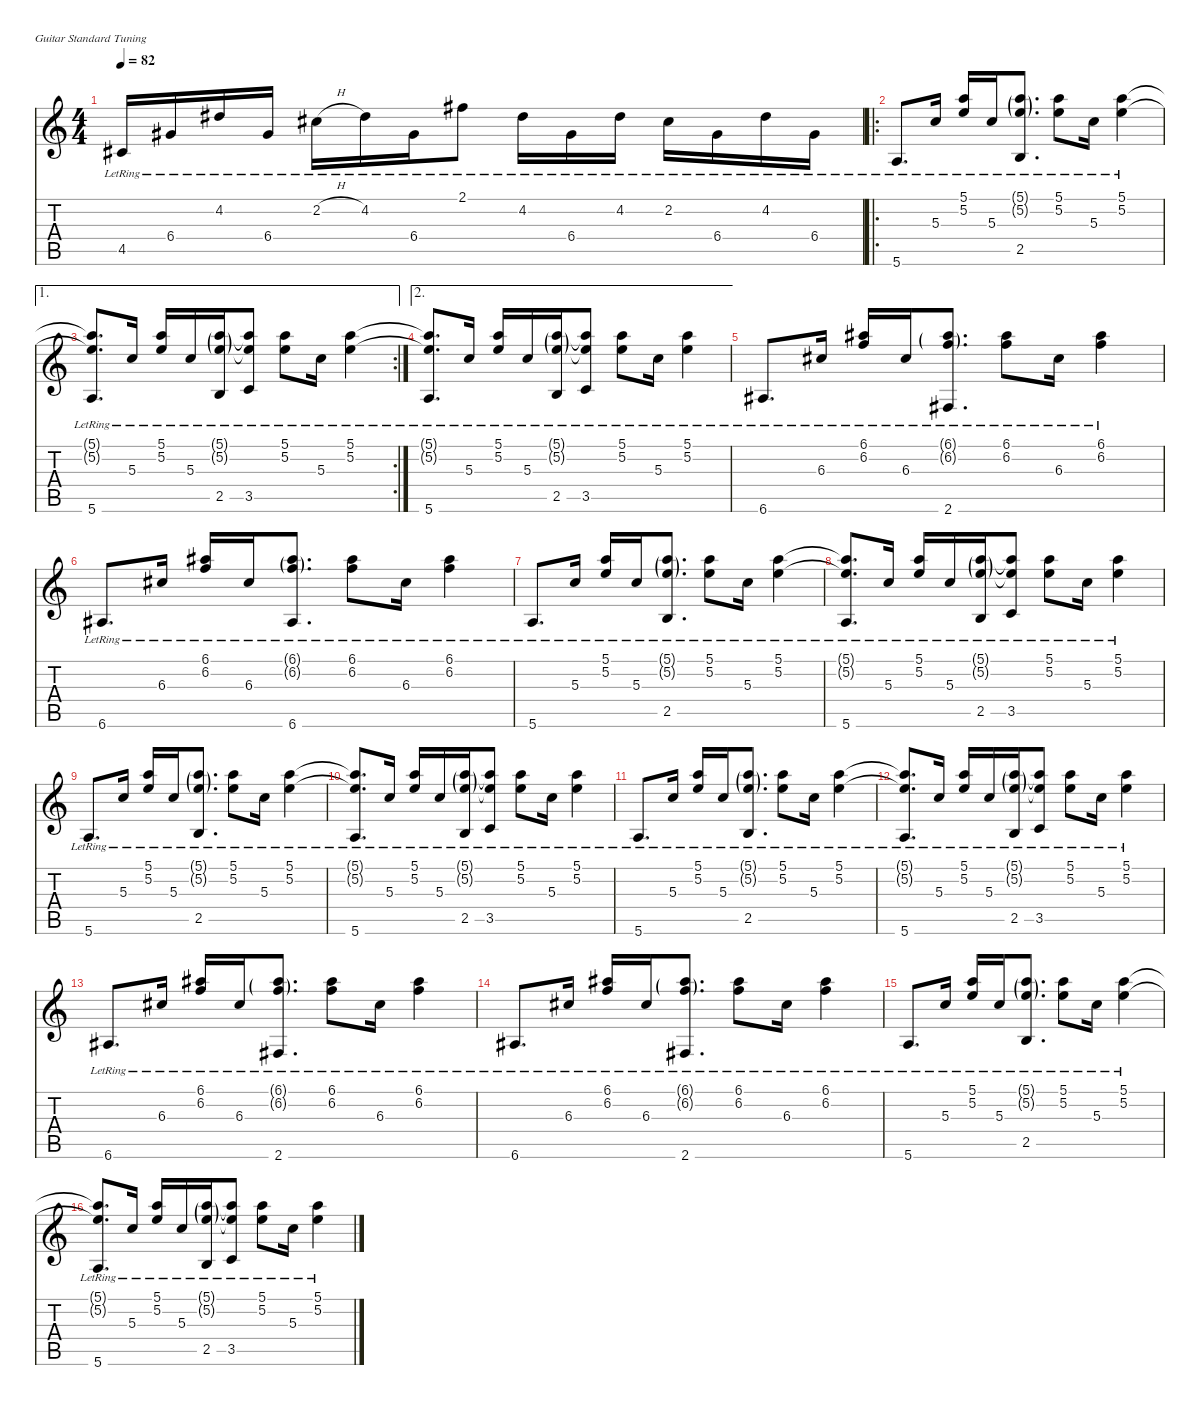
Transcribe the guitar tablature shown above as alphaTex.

\defaultSystemsLayout 4
\hideDynamics
\bracketExtendMode nobrackets
\singleTrackTrackNamePolicy hidden
\multiTrackTrackNamePolicy hidden
\firstSystemTrackNameMode fullname
\firstSystemTrackNameOrientation horizontal
\otherSystemsTrackNameOrientation horizontal
\track ("Guitar 1" "el.guit.") {instrument electricguitarclean}
\staff {score tabs}
\tuning (E4 B3 G3 D3 A2 E2)
\ts (4 4)
\tempo 82
\clef g2
\ks c
4.5{lr acc #}.16{dy f beam Up} 6.4{lr acc #}.16{beam Up} 4.2{lr acc #}.16{beam Up} 6.4{lr acc #}.16{beam Up} 2.2{h lr acc #}.16{beam Down} 4.2{lr acc #}.16{beam Down} 6.4{lr acc #}.16{beam Down} 2.1{lr acc #}.8{beam Down} 4.2{lr acc #}.16{beam Down} 6.4{lr acc #}.16{beam Down} 4.2{lr acc #}.16{beam Down} 2.2{lr acc #}.16{beam Down} 6.4{lr acc #}.16{beam Down} 4.2{lr acc #}.16{beam Down} 6.4{lr acc #}.16{beam Down} |
\ro
5.6{lr}.8{d beam Up} 5.3{lr}.16{beam Up} (5.1{lr} 5.2{lr}).16{beam Up} 5.3{lr}.16{beam Up} (5.1{g lr} 5.2{g lr} 2.5{lr}).8{d beam Up} (5.1{lr} 5.2{lr}).8{beam Down} 5.3{lr}.16{beam Down} (5.1{lr} 5.2{lr}).4{beam Down} |
\ae 1
\rc 2
(5.1{lr t} 5.2{lr t} 5.6{lr}).8{d beam Up} 5.3{lr}.16{beam Up} (5.1{lr} 5.2{lr}).16{beam Up} 5.3{lr}.16{beam Up} (5.1{g lr} 5.2{g lr} 2.5{lr}).16{beam Up} (5.1{lr t} 5.2{lr t} 3.5{lr}).8{beam Up} (5.1{lr} 5.2{lr}).8{beam Down} 5.3{lr}.16{beam Down} (5.1{lr} 5.2{lr}).4{beam Down} |
\ae 2
(5.1{lr t} 5.2{lr t} 5.6{lr}).8{d beam Up} 5.3{lr}.16{beam Up} (5.1{lr} 5.2{lr}).16{beam Up} 5.3{lr}.16{beam Up} (5.1{g lr} 5.2{g lr} 2.5{lr}).16{beam Up} (5.1{lr t} 5.2{lr t} 3.5{lr}).8{beam Up} (5.1{lr} 5.2{lr}).8{beam Down} 5.3{lr}.16{beam Down} (5.1{lr} 5.2{lr}).4{beam Down} |
6.6{lr acc #}.8{d beam Up} 6.3{lr acc #}.16{beam Up} (6.1{lr acc #} 6.2{lr}).16{beam Up} 6.3{lr acc #}.16{beam Up} (6.1{g lr acc #} 6.2{g lr} 2.6{lr acc #}).8{d beam Up} (6.1{lr acc #} 6.2{lr}).8{beam Down} 6.3{lr acc #}.16{beam Down} (6.1{lr acc #} 6.2{lr}).4{beam Down} |
6.6{lr acc #}.8{d beam Up} 6.3{lr acc #}.16{beam Up} (6.1{lr acc #} 6.2{lr}).16{beam Up} 6.3{lr acc #}.16{beam Up} (6.1{g lr acc #} 6.2{g lr} 6.6{lr acc #}).8{d beam Up} (6.1{lr acc #} 6.2{lr}).8{beam Down} 6.3{lr acc #}.16{beam Down} (6.1{lr acc #} 6.2{lr}).4{beam Down} |
5.6{lr}.8{d beam Up} 5.3{lr}.16{beam Up} (5.1{lr} 5.2{lr}).16{beam Up} 5.3{lr}.16{beam Up} (5.1{g lr} 5.2{g lr} 2.5{lr}).8{d beam Up} (5.1{lr} 5.2{lr}).8{beam Down} 5.3{lr}.16{beam Down} (5.1{lr} 5.2{lr}).4{beam Down} |
(5.1{lr t} 5.2{lr t} 5.6{lr}).8{d beam Up} 5.3{lr}.16{beam Up} (5.1{lr} 5.2{lr}).16{beam Up} 5.3{lr}.16{beam Up} (5.1{g lr} 5.2{g lr} 2.5{lr}).16{beam Up} (5.1{lr t} 5.2{lr t} 3.5{lr}).8{beam Up} (5.1{lr} 5.2{lr}).8{beam Down} 5.3{lr}.16{beam Down} (5.1{lr} 5.2{lr}).4{beam Down} |
5.6{lr}.8{d beam Up} 5.3{lr}.16{beam Up} (5.1{lr} 5.2{lr}).16{beam Up} 5.3{lr}.16{beam Up} (5.1{g lr} 5.2{g lr} 2.5{lr}).8{d beam Up} (5.1{lr} 5.2{lr}).8{beam Down} 5.3{lr}.16{beam Down} (5.1{lr} 5.2{lr}).4{beam Down} |
(5.1{lr t} 5.2{lr t} 5.6{lr}).8{d beam Up} 5.3{lr}.16{beam Up} (5.1{lr} 5.2{lr}).16{beam Up} 5.3{lr}.16{beam Up} (5.1{g lr} 5.2{g lr} 2.5{lr}).16{beam Up} (5.1{lr t} 5.2{lr t} 3.5{lr}).8{beam Up} (5.1{lr} 5.2{lr}).8{beam Down} 5.3{lr}.16{beam Down} (5.1{lr} 5.2{lr}).4{beam Down} |
5.6{lr}.8{d beam Up} 5.3{lr}.16{beam Up} (5.1{lr} 5.2{lr}).16{beam Up} 5.3{lr}.16{beam Up} (5.1{g lr} 5.2{g lr} 2.5{lr}).8{d beam Up} (5.1{lr} 5.2{lr}).8{beam Down} 5.3{lr}.16{beam Down} (5.1{lr} 5.2{lr}).4{beam Down} |
(5.1{lr t} 5.2{lr t} 5.6{lr}).8{d beam Up} 5.3{lr}.16{beam Up} (5.1{lr} 5.2{lr}).16{beam Up} 5.3{lr}.16{beam Up} (5.1{g lr} 5.2{g lr} 2.5{lr}).16{beam Up} (5.1{lr t} 5.2{lr t} 3.5{lr}).8{beam Up} (5.1{lr} 5.2{lr}).8{beam Down} 5.3{lr}.16{beam Down} (5.1{lr} 5.2{lr}).4{beam Down} |
6.6{lr acc #}.8{d beam Up} 6.3{lr acc #}.16{beam Up} (6.1{lr acc #} 6.2{lr}).16{beam Up} 6.3{lr acc #}.16{beam Up} (6.1{g lr acc #} 6.2{g lr} 2.6{lr acc #}).8{d beam Up} (6.1{lr acc #} 6.2{lr}).8{beam Down} 6.3{lr acc #}.16{beam Down} (6.1{lr acc #} 6.2{lr}).4{beam Down} |
6.6{lr acc #}.8{d beam Up} 6.3{lr acc #}.16{beam Up} (6.1{lr acc #} 6.2{lr}).16{beam Up} 6.3{lr acc #}.16{beam Up} (6.1{g lr acc #} 6.2{g lr} 2.6{lr acc #}).8{d beam Up} (6.1{lr acc #} 6.2{lr}).8{beam Down} 6.3{lr acc #}.16{beam Down} (6.1{lr acc #} 6.2{lr}).4{beam Down} |
5.6{lr}.8{d beam Up} 5.3{lr}.16{beam Up} (5.1{lr} 5.2{lr}).16{beam Up} 5.3{lr}.16{beam Up} (5.1{g lr} 5.2{g lr} 2.5{lr}).8{d beam Up} (5.1{lr} 5.2{lr}).8{beam Down} 5.3{lr}.16{beam Down} (5.1{lr} 5.2{lr}).4{beam Down} |
(5.1{lr t} 5.2{lr t} 5.6{lr}).8{d beam Up} 5.3{lr}.16{beam Up} (5.1{lr} 5.2{lr}).16{beam Up} 5.3{lr}.16{beam Up} (5.1{g lr} 5.2{g lr} 2.5{lr}).16{beam Up} (5.1{lr t} 5.2{lr t} 3.5{lr}).8{beam Up} (5.1{lr} 5.2{lr}).8{beam Down} 5.3{lr}.16{beam Down} (5.1{lr} 5.2{lr}).4{beam Down}
